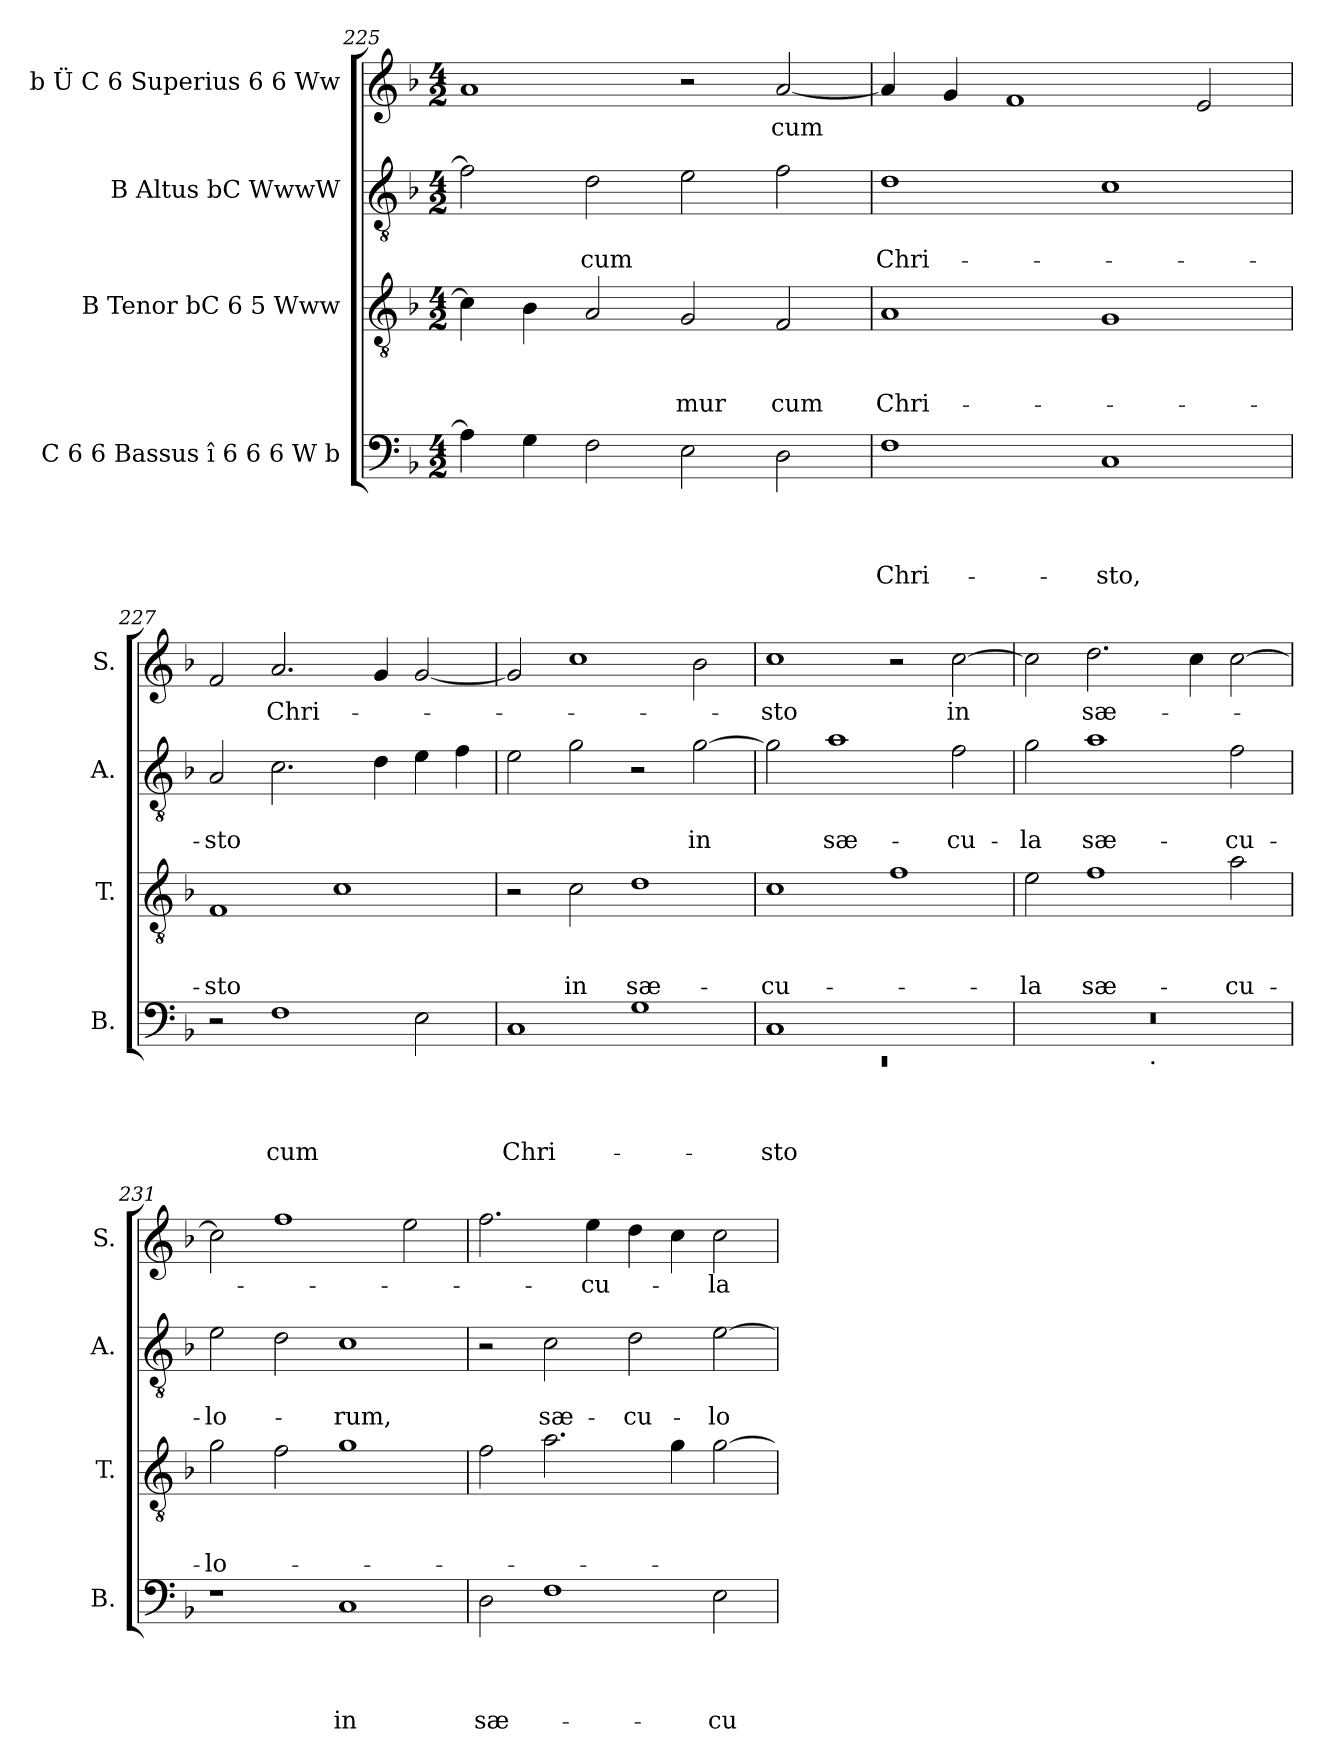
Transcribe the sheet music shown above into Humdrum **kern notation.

**kern	**text	**text	**text	**text	**kern	**text	**text	**text	**kern	**text	**text	**kern	**text
*part4	*part4	*part4	*part4	*part4	*part3	*part3	*part3	*part3	*part2	*part2	*part2	*part1	*part1
*staff4	*staff4	*staff4	*staff4	*staff4	*staff3	*staff3	*staff3	*staff3	*staff2	*staff2	*staff2	*staff1	*staff1
*I"C 6 6 Bassus î 6 6 6 W b	*	*	*	*	*I"B Tenor bC 6 5 Www	*	*	*	*I"B Altus bC WwwW	*	*	*I"b Ü C 6 Superius 6 6 Ww	*
*I'B.	*	*	*	*	*I'T.	*	*	*	*I'A.	*	*	*I'S.	*
*clefF4	*	*	*	*	*clefGv2	*	*	*	*clefGv2	*	*	*clefG2	*
*k[b-]	*	*	*	*	*k[b-]	*	*	*	*k[b-]	*	*	*k[b-]	*
*F:	*	*	*	*	*F:	*	*	*	*F:	*	*	*F:	*
*M4/2	*	*	*	*	*M4/2	*	*	*	*M4/2	*	*	*M4/2	*
=225	=225	=225	=225	=225	=225	=225	=225	=225	=225	=225	=225	=225	=225
4A\]	.	.	.	.	4c\]	.	.	.	2f\]	.	.	1a	.
4G\	.	.	.	.	4B-\	.	.	.	.	.	.	.	.
!	!	!	!	!	!	!	!	!	!	!	!LO:LY:b	!	!
2F\	.	.	.	.	2A/	.	.	.	2d\	.	cum	.	.
!	!	!	!	!	!	!	!	!LO:LY:b	!	!	!	!	!
2E\	.	.	.	.	2G/	.	.	-mur	2e\	.	.	2r	.
!	!	!	!	!	!	!	!	!LO:LY:b	!	!	!	!	!LO:LY:b
2D\	.	.	.	.	2F/	.	.	cum	2f\	.	.	[<2a/	cum
=226	=226	=226	=226	=226	=226	=226	=226	=226	=226	=226	=226	=226	=226
!	!	!	!	!LO:LY:b	!	!	!	!LO:LY:b	!	!	!LO:LY:b	!	!
1F	.	.	.	Chri-	1A	.	.	Chri-	1d	.	Chri-	4a/]	.
.	.	.	.	.	.	.	.	.	.	.	.	4g/	.
.	.	.	.	.	.	.	.	.	.	.	.	1f	.
!	!	!	!	!LO:LY:b	!	!	!	!	!	!	!	!	!
1C	.	.	.	-sto,	1G	.	.	.	1c	.	.	.	.
.	.	.	.	.	.	.	.	.	.	.	.	2e/	.
!!LO:LB:g=z
=227	=227	=227	=227	=227	=227	=227	=227	=227	=227	=227	=227	=227	=227
!	!	!	!	!	!	!	!	!LO:LY:b	!	!	!LO:LY:b	!	!
2r	.	.	.	.	1F	.	.	-sto	2A/	.	-sto	2f/	.
!	!	!	!	!LO:LY:b	!	!	!	!	!	!	!	!	!LO:LY:b
1F	.	.	.	cum	.	.	.	.	2.c\	.	.	2.a/	Chri-
.	.	.	.	.	1c	.	.	.	.	.	.	.	.
.	.	.	.	.	.	.	.	.	4d\	.	.	4g/	.
2E\	.	.	.	.	.	.	.	.	4e\	.	.	[<2g/	.
.	.	.	.	.	.	.	.	.	4f\	.	.	.	.
=228	=228	=228	=228	=228	=228	=228	=228	=228	=228	=228	=228	=228	=228
!	!	!	!	!LO:LY:b	!	!	!	!	!	!	!	!	!
1C	.	.	.	Chri-	2r	.	.	.	2e\	.	.	2g/]	.
!	!	!	!	!	!	!	!	!LO:LY:b	!	!	!	!	!
.	.	.	.	.	2c\	.	.	in	2g\	.	.	1cc	.
!	!	!	!	!	!	!	!	!LO:LY:b	!	!	!	!	!
1G	.	.	.	.	1d	.	.	sæ-	2r	.	.	.	.
!	!	!	!	!	!	!	!	!	!	!	!LO:LY:b	!	!
.	.	.	.	.	.	.	.	.	[>2g\	.	in	2b-\	.
=229	=229	=229	=229	=229	=229	=229	=229	=229	=229	=229	=229	=229	=229
*^	*	*	*	*	*	*	*	*	*	*	*	*	*
!	!LO:N:vis=1	!	!	!	!LO:LY:b	!	!	!	!LO:LY:b	!	!	!	!	!LO:LY:b
1C	0rEE	.	.	.	-sto	1c	.	.	-cu-	2g\]	.	.	1cc	-sto
!	!	!	!	!	!	!	!	!	!	!	!	!LO:LY:b	!	!
.	.	.	.	.	.	.	.	.	.	1a	.	sæ-	.	.
1ryy	.	.	.	.	.	1f	.	.	.	.	.	.	2r	.
!	!	!	!	!	!	!	!	!	!	!	!	!LO:LY:b	!	!LO:LY:b
.	.	.	.	.	.	.	.	.	.	2f\	.	-cu-	[>2cc\	in
=230	=230	=230	=230	=230	=230	=230	=230	=230	=230	=230	=230	=230	=230	=230
!	!	!	!	!	!	!	!	!	!LO:LY:b	!	!	!LO:LY:b	!	!
0r	1ryy	.	.	.	.	2e\	.	.	-la	2g\	.	-la	2cc\]	.
!	!	!	!	!	!	!	!	!	!LO:LY:b	!	!	!LO:LY:b	!	!LO:LY:b
.	.	.	.	.	.	1f	.	.	sæ-	1a	.	sæ-	2.dd\	sæ-
!	!LO:TX:b:t=.	!	!	!	!	!	!	!	!	!	!	!	!	!
.	1ryy	.	.	.	.	.	.	.	.	.	.	.	.	.
.	.	.	.	.	.	.	.	.	.	.	.	.	4cc\	.
!	!	!	!	!	!	!	!	!	!LO:LY:b	!	!	!LO:LY:b	!	!
.	.	.	.	.	.	2a\	.	.	-cu-	2f\	.	-cu-	[>2cc\	.
=231	=231	=231	=231	=231	=231	=231	=231	=231	=231	=231	=231	=231	=231	=231
!	!	!	!	!	!	!	!	!	!LO:LY:b	!	!	!LO:LY:b	!	!
*v	*v	*	*	*	*	*	*	*	*	*	*	*	*	*
1r	.	.	.	.	2g\	.	.	-lo-	2e\	.	-lo-	2cc\]	.
.	.	.	.	.	2f\	.	.	.	2d\	.	.	1ff	.
!	!	!	!	!LO:LY:b	!	!	!	!	!	!	!LO:LY:b	!	!
1C	.	.	.	in	1g	.	.	.	1c	.	-rum,	.	.
.	.	.	.	.	.	.	.	.	.	.	.	2ee\	.
!!LO:LB:g=z
=232	=232	=232	=232	=232	=232	=232	=232	=232	=232	=232	=232	=232	=232
!	!	!	!	!LO:LY:b	!	!	!	!	!	!	!	!	!
2D\	.	.	.	sæ-	2f\	.	.	.	2r	.	.	2.ff\	.
!	!	!	!	!	!	!	!	!	!	!	!LO:LY:b	!	!
1F	.	.	.	.	2.a\	.	.	.	2c\	.	sæ-	.	.
!	!	!	!	!	!	!	!	!	!	!	!	!	!LO:LY:b
.	.	.	.	.	.	.	.	.	.	.	.	4ee\	-cu-
!	!	!	!	!	!	!	!	!	!	!	!LO:LY:b	!	!
.	.	.	.	.	.	.	.	.	2d\	.	-cu-	4dd\	.
.	.	.	.	.	4g\	.	.	.	.	.	.	4cc\	.
!	!	!	!	!LO:LY:b	!	!	!	!	!	!	!LO:LY:b	!	!LO:LY:b
2E\	.	.	.	-cu-	[>2g\	.	.	.	[>2e\	.	-lo-	2cc\	-la
=	=	=	=	=	=	=	=	=	=	=	=	=	=
*-	*-	*-	*-	*-	*-	*-	*-	*-	*-	*-	*-	*-	*-
